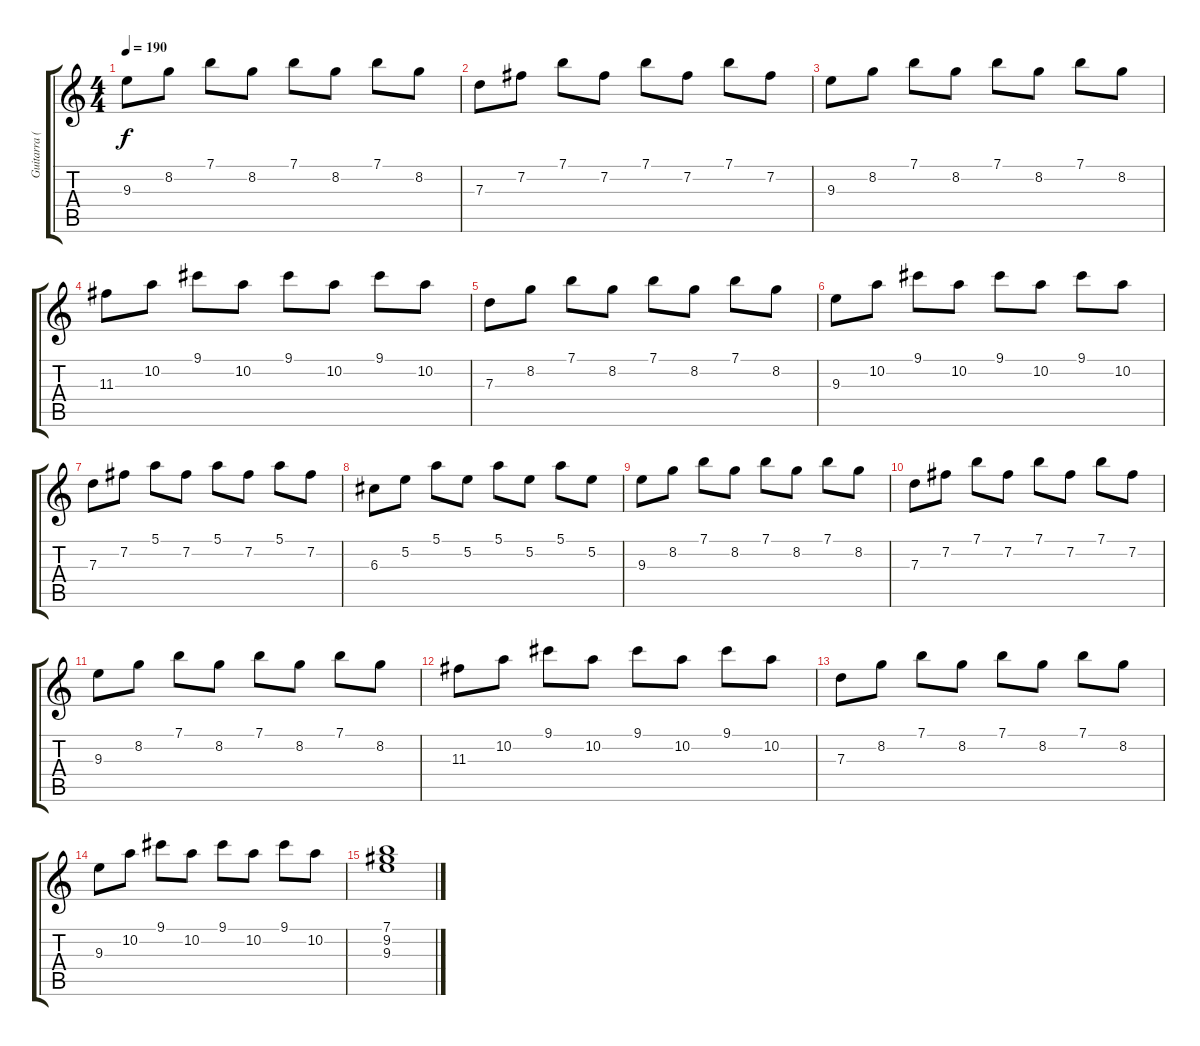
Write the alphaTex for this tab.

\track ("Guitarra (clean)" "Guitarra (") {instrument electricguitarclean}
\staff {score tabs}
\tuning (E4 B3 G3 D3 A2 E2) {hide}
\ts (4 4)
\tempo 190
\clef g2
\ks c
9.3.8{dy f} 8.2.8 7.1.8 8.2.8 7.1.8 8.2.8 7.1.8 8.2.8 |
7.3.8 7.2.8 7.1.8 7.2.8 7.1.8 7.2.8 7.1.8 7.2.8 |
9.3.8 8.2.8 7.1.8 8.2.8 7.1.8 8.2.8 7.1.8 8.2.8 |
11.3.8 10.2.8 9.1.8 10.2.8 9.1.8 10.2.8 9.1.8 10.2.8 |
7.3.8 8.2.8 7.1.8 8.2.8 7.1.8 8.2.8 7.1.8 8.2.8 |
9.3.8 10.2.8 9.1.8 10.2.8 9.1.8 10.2.8 9.1.8 10.2.8 |
7.3.8 7.2.8 5.1.8 7.2.8 5.1.8 7.2.8 5.1.8 7.2.8 |
6.3.8 5.2.8 5.1.8 5.2.8 5.1.8 5.2.8 5.1.8 5.2.8 |
9.3.8 8.2.8 7.1.8 8.2.8 7.1.8 8.2.8 7.1.8 8.2.8 |
7.3.8 7.2.8 7.1.8 7.2.8 7.1.8 7.2.8 7.1.8 7.2.8 |
9.3.8 8.2.8 7.1.8 8.2.8 7.1.8 8.2.8 7.1.8 8.2.8 |
11.3.8 10.2.8 9.1.8 10.2.8 9.1.8 10.2.8 9.1.8 10.2.8 |
7.3.8 8.2.8 7.1.8 8.2.8 7.1.8 8.2.8 7.1.8 8.2.8 |
9.3.8 10.2.8 9.1.8 10.2.8 9.1.8 10.2.8 9.1.8 10.2.8 |
(7.1 9.2 9.3).1
